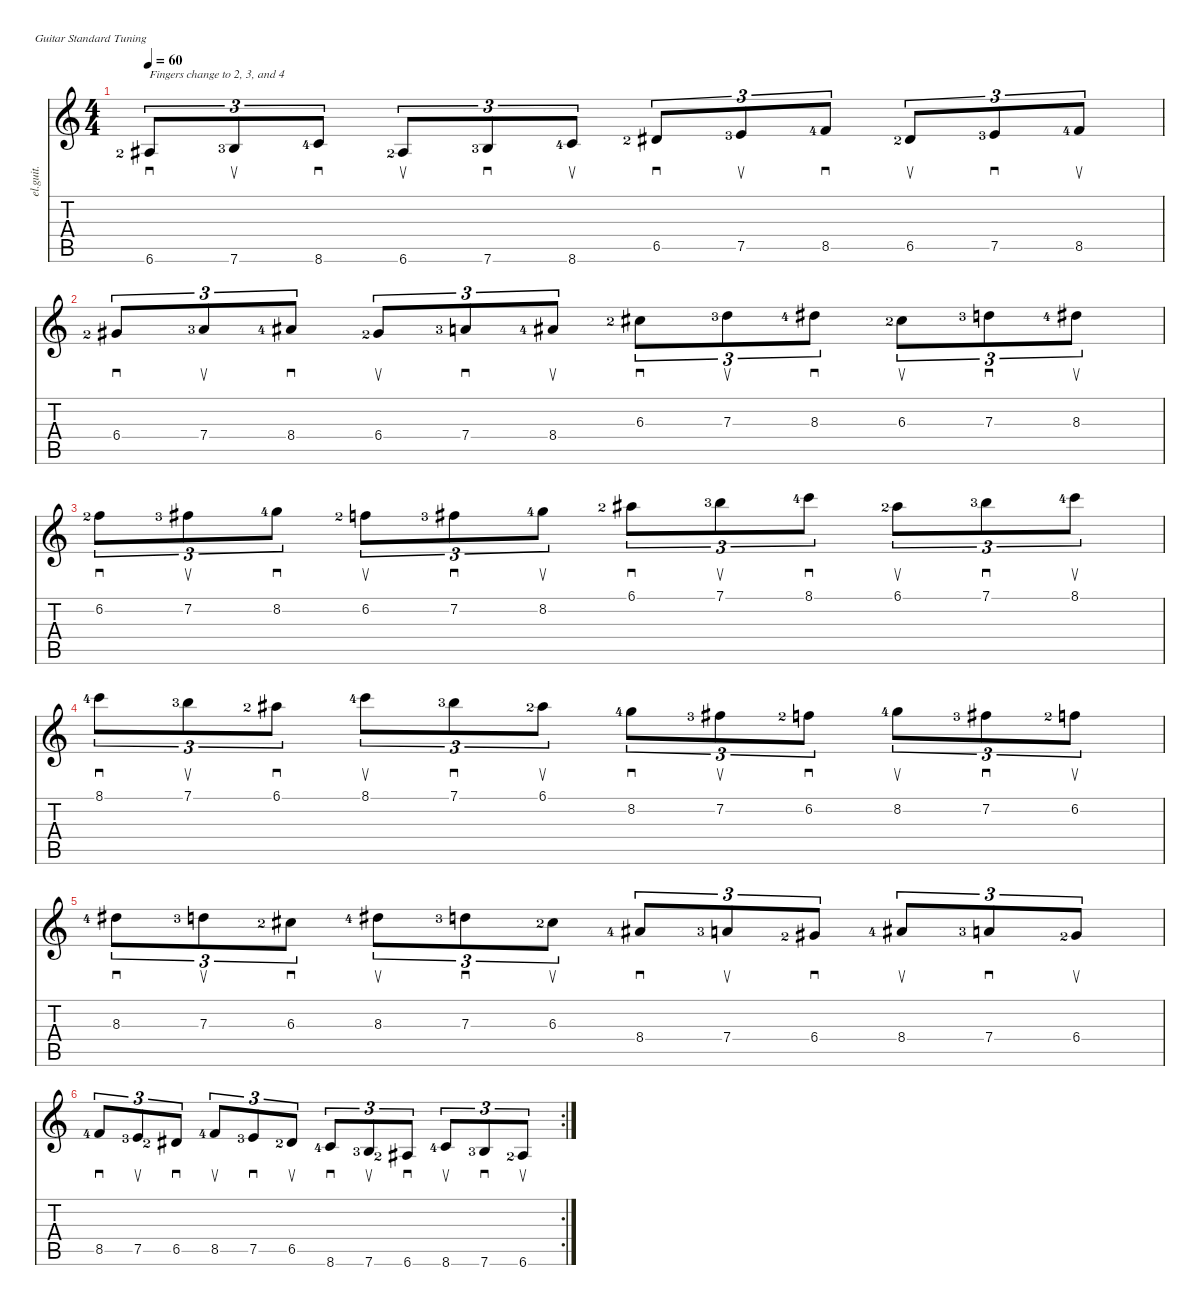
\defaultSystemsLayout 4
\hideDynamics
\bracketExtendMode nobrackets
\track ("Clean Guitar" "el.guit.") {instrument electricguitarclean}
\staff {score tabs}
\tuning (E4 B3 G3 D3 A2 E2)
\ts (4 4)
\tempo 60
\clef g2
\ks c
6.6{lf 3 acc #}.8{sd tu (3 2) txt "Fingers change to 2, 3, and 4" dy mf beam Up} 7.6{lf 4}.8{su tu (3 2) beam Up} 8.6{lf 5}.8{sd tu (3 2) beam Up} 6.6{lf 3 acc #}.8{su tu (3 2) beam Up} 7.6{lf 4}.8{sd tu (3 2) beam Up} 8.6{lf 5}.8{su tu (3 2) beam Up} 6.5{lf 3 acc #}.8{sd tu (3 2) beam Up} 7.5{lf 4}.8{su tu (3 2) beam Up} 8.5{lf 5}.8{sd tu (3 2) beam Up} 6.5{lf 3 acc #}.8{su tu (3 2) beam Up} 7.5{lf 4}.8{sd tu (3 2) beam Up} 8.5{lf 5}.8{su tu (3 2) beam Up} |
6.4{lf 3 acc #}.8{sd tu (3 2) beam Up} 7.4{lf 4}.8{su tu (3 2) beam Up} 8.4{lf 5 acc #}.8{sd tu (3 2) beam Up} 6.4{lf 3 acc #}.8{su tu (3 2) beam Up} 7.4{lf 4}.8{sd tu (3 2) beam Up} 8.4{lf 5 acc #}.8{su tu (3 2) beam Up} 6.3{lf 3 acc #}.8{sd tu (3 2) beam Down} 7.3{lf 4}.8{su tu (3 2) beam Down} 8.3{lf 5 acc #}.8{sd tu (3 2) beam Down} 6.3{lf 3 acc #}.8{su tu (3 2) beam Down} 7.3{lf 4}.8{sd tu (3 2) beam Down} 8.3{lf 5 acc #}.8{su tu (3 2) beam Down} |
6.2{lf 3}.8{sd tu (3 2) beam Down} 7.2{lf 4 acc #}.8{su tu (3 2) beam Down} 8.2{lf 5}.8{sd tu (3 2) beam Down} 6.2{lf 3}.8{su tu (3 2) beam Down} 7.2{lf 4 acc #}.8{sd tu (3 2) beam Down} 8.2{lf 5}.8{su tu (3 2) beam Down} 6.1{lf 3 acc #}.8{sd tu (3 2) beam Down} 7.1{lf 4}.8{su tu (3 2) beam Down} 8.1{lf 5}.8{sd tu (3 2) beam Down} 6.1{lf 3 acc #}.8{su tu (3 2) beam Down} 7.1{lf 4}.8{sd tu (3 2) beam Down} 8.1{lf 5}.8{su tu (3 2) beam Down} |
8.1{lf 5}.8{sd tu (3 2) beam Down} 7.1{lf 4}.8{su tu (3 2) beam Down} 6.1{lf 3 acc #}.8{sd tu (3 2) beam Down} 8.1{lf 5}.8{su tu (3 2) beam Down} 7.1{lf 4}.8{sd tu (3 2) beam Down} 6.1{lf 3 acc #}.8{su tu (3 2) beam Down} 8.2{lf 5}.8{sd tu (3 2) beam Down} 7.2{lf 4 acc #}.8{su tu (3 2) beam Down} 6.2{lf 3}.8{sd tu (3 2) beam Down} 8.2{lf 5}.8{su tu (3 2) beam Down} 7.2{lf 4 acc #}.8{sd tu (3 2) beam Down} 6.2{lf 3}.8{su tu (3 2) beam Down} |
8.3{lf 5 acc #}.8{sd tu (3 2) beam Down} 7.3{lf 4}.8{su tu (3 2) beam Down} 6.3{lf 3 acc #}.8{sd tu (3 2) beam Down} 8.3{lf 5 acc #}.8{su tu (3 2) beam Down} 7.3{lf 4}.8{sd tu (3 2) beam Down} 6.3{lf 3 acc #}.8{su tu (3 2) beam Down} 8.4{lf 5 acc #}.8{sd tu (3 2) beam Up} 7.4{lf 4}.8{su tu (3 2) beam Up} 6.4{lf 3 acc #}.8{sd tu (3 2) beam Up} 8.4{lf 5 acc #}.8{su tu (3 2) beam Up} 7.4{lf 4}.8{sd tu (3 2) beam Up} 6.4{lf 3 acc #}.8{su tu (3 2) beam Up} |
\rc 2
8.5{lf 5}.8{sd tu (3 2) beam Up} 7.5{lf 4}.8{su tu (3 2) beam Up} 6.5{lf 3 acc #}.8{sd tu (3 2) beam Up} 8.5{lf 5}.8{su tu (3 2) beam Up} 7.5{lf 4}.8{sd tu (3 2) beam Up} 6.5{lf 3 acc #}.8{su tu (3 2) beam Up} 8.6{lf 5}.8{sd tu (3 2) beam Up} 7.6{lf 4}.8{su tu (3 2) beam Up} 6.6{lf 3 acc #}.8{sd tu (3 2) beam Up} 8.6{lf 5}.8{su tu (3 2) beam Up} 7.6{lf 4}.8{sd tu (3 2) beam Up} 6.6{lf 3 acc #}.8{su tu (3 2) beam Up}
